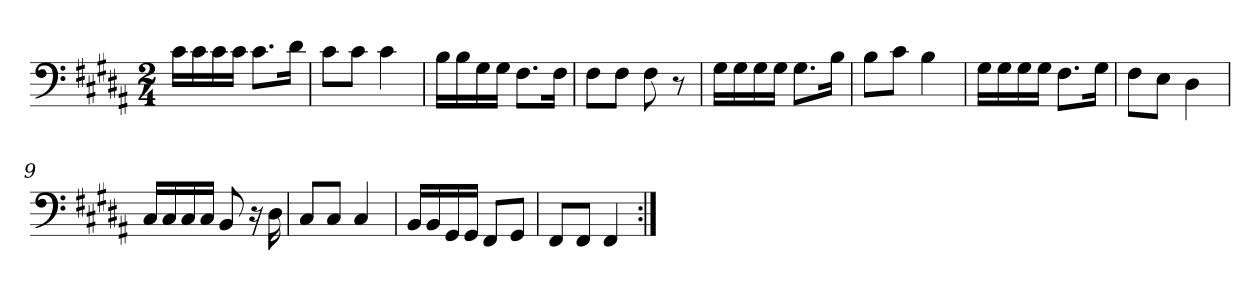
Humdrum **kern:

**kern
*part1
*staff1
*clefF4
*k[f#c#g#d#a#]
*M2/4
=1
16c#\LL
16c#\
16c#\
16c#\JJ
8.c#\L
16d#\Jk
=2
8c#\L
8c#\J
4c#\
=3
16B\LL
16B\
16G#\
16G#\JJ
8.F#\L
16F#\Jk
=4
8F#\L
8F#\J
8F#\
8r
=5
16G#\LL
16G#\
16G#\
16G#\JJ
8.G#\L
16B\Jk
=6
8B\L
8c#\J
4B\
=7
16G#\LL
16G#\
16G#\
16G#\JJ
8.F#\L
16G#\Jk
=8
8F#\L
8E\J
4D#\
=9
16C#/LL
16C#/
16C#/
16C#/JJ
8BB/
16r
16D#\
=10
8C#/L
8C#/J
4C#/
=11
16BB/LL
16BB/
16GG#/
16GG#/JJ
8FF#/L
8GG#/J
=12
8FF#/L
8FF#/J
4FF#/
=:|!
*-
